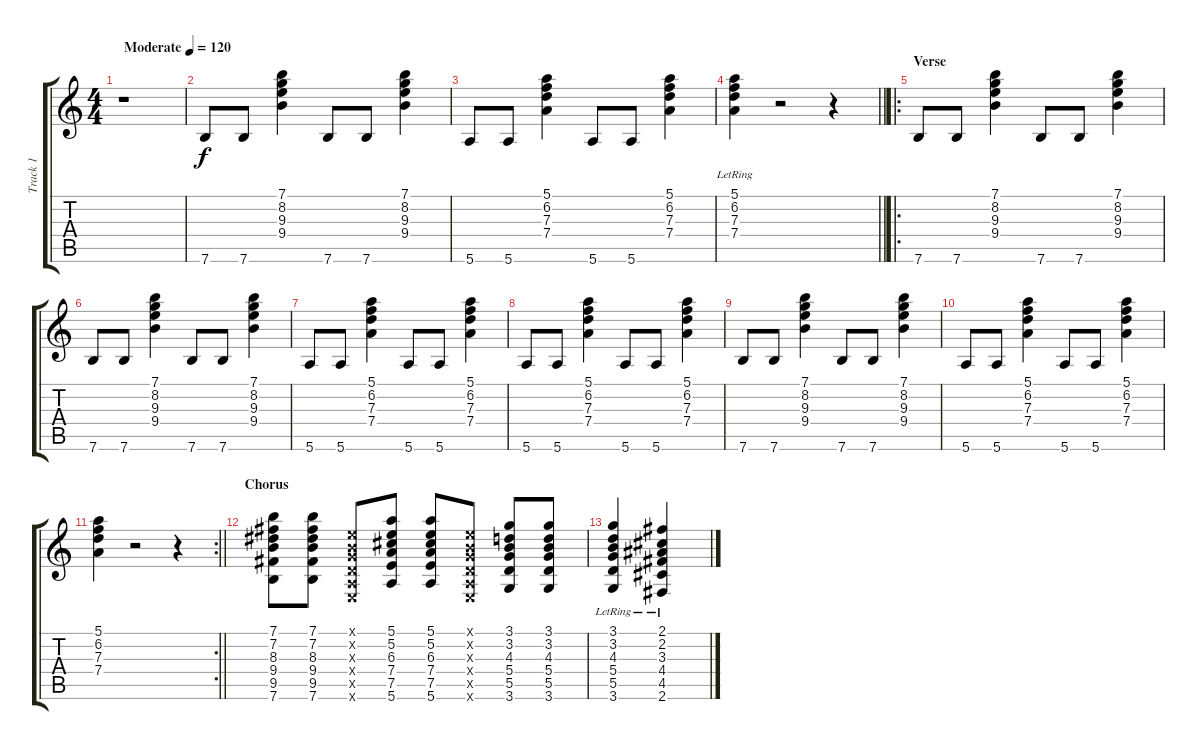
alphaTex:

\track ("Track 1" "Track 1") {instrument distortionguitar}
\staff {score tabs}
\tuning (E4 B3 G3 D3 A2 E2) {hide}
\ts (4 4)
\tempo (120 "Moderate")
\clef g2
\ks c
r.1{dy f instrument distortionguitar} |
7.6.8 7.6.8 (7.1 8.2 9.3 9.4).4 7.6.8 7.6.8 (7.1 8.2 9.3 9.4).4 |
5.6.8 5.6.8 (5.1 6.2 7.3 7.4).4 5.6.8 5.6.8 (5.1 6.2 7.3 7.4).4 |
\barLineRight lightlight
(5.1 6.2 7.3{lr} 7.4).4 r.2 r.4 |
\ro
\section ("" "Verse")
7.6.8 7.6.8 (7.1 8.2 9.3 9.4).4 7.6.8 7.6.8 (7.1 8.2 9.3 9.4).4 |
7.6.8 7.6.8 (7.1 8.2 9.3 9.4).4 7.6.8 7.6.8 (7.1 8.2 9.3 9.4).4 |
5.6.8 5.6.8 (5.1 6.2 7.3 7.4).4 5.6.8 5.6.8 (5.1 6.2 7.3 7.4).4 |
5.6.8 5.6.8 (5.1 6.2 7.3 7.4).4 5.6.8 5.6.8 (5.1 6.2 7.3 7.4).4 |
7.6.8 7.6.8 (7.1 8.2 9.3 9.4).4 7.6.8 7.6.8 (7.1 8.2 9.3 9.4).4 |
5.6.8 5.6.8 (5.1 6.2 7.3 7.4).4 5.6.8 5.6.8 (5.1 6.2 7.3 7.4).4 |
\rc 2
\barLineRight lightlight
(5.1 6.2 7.3 7.4).4 r.2 r.4 |
\section ("" "Chorus")
(7.1 7.2 8.3 9.4 9.5 7.6).8 (7.1 7.2 8.3 9.4 9.5 7.6).8 (0.1{x} 0.2{x} 0.3{x} 0.4{x} 0.5{x} 0.6{x}).8 (5.1 5.2 6.3 7.4 7.5 5.6).8 (5.1 5.2 6.3 7.4 7.5 5.6).8 (0.1{x} 0.2{x} 0.3{x} 0.4{x} 0.5{x} 0.6{x}).8 (3.1 3.2 4.3 5.4 5.5 3.6).8 (3.1 3.2 4.3 5.4 5.5 3.6).8 |
(3.1{lr} 3.2 4.3 5.4 5.5 3.6).4 (2.1{lr} 2.2 3.3 4.4 4.5 2.6).4
